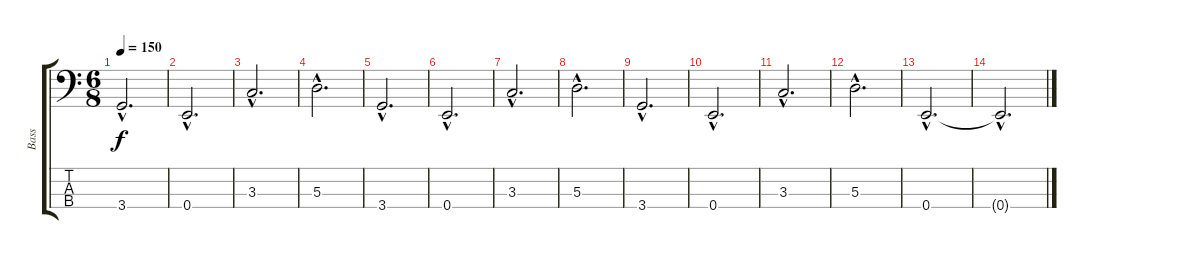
\track ("Bass" "Bass") {instrument electricbasspick}
\staff {score tabs}
\tuning (G2 D2 A1 E1) {hide}
\ts (6 8)
\tempo 150
\clef f4
\ks c
3.4{hac}.2{d dy f} |
0.4{hac}.2{d} |
3.3{hac}.2{d} |
5.3{hac}.2{d} |
3.4{hac}.2{d} |
0.4{hac}.2{d} |
3.3{hac}.2{d} |
5.3{hac}.2{d} |
3.4{hac}.2{d} |
0.4{hac}.2{d} |
3.3{hac}.2{d} |
5.3{hac}.2{d} |
0.4{hac}.2{d} |
0.4{hac t}.2{d}
